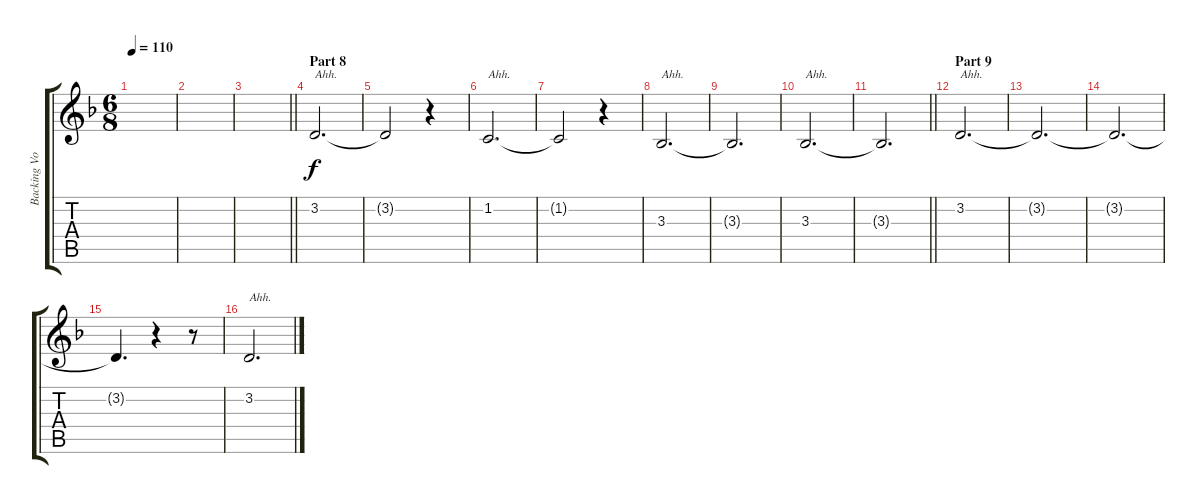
\track ("Backing Vocals - Ben Johnston" "Backing Vo") {instrument altosax}
\staff {score tabs}
\tuning (E4 B3 G3 D3 A2 E2) {hide}
\ts (6 8)
\tempo 110
\clef g2
\ks dminor
|
|
\barLineRight lightlight
|
\section ("" "Part 8")
3.2.2{d txt "Ahh."} |
3.2{t}.2 r.4 |
1.2.2{d txt "Ahh."} |
1.2{t}.2 r.4 |
3.3.2{d txt "Ahh."} |
3.3{t}.2{d} |
3.3.2{d txt "Ahh."} |
\barLineRight lightlight
3.3{t}.2{d} |
\section ("" "Part 9")
3.2.2{d txt "Ahh."} |
3.2{t}.2{d} |
3.2{t}.2{d} |
3.2{t}.4{d} r.4 r.8 |
3.2.2{d txt "Ahh."}
